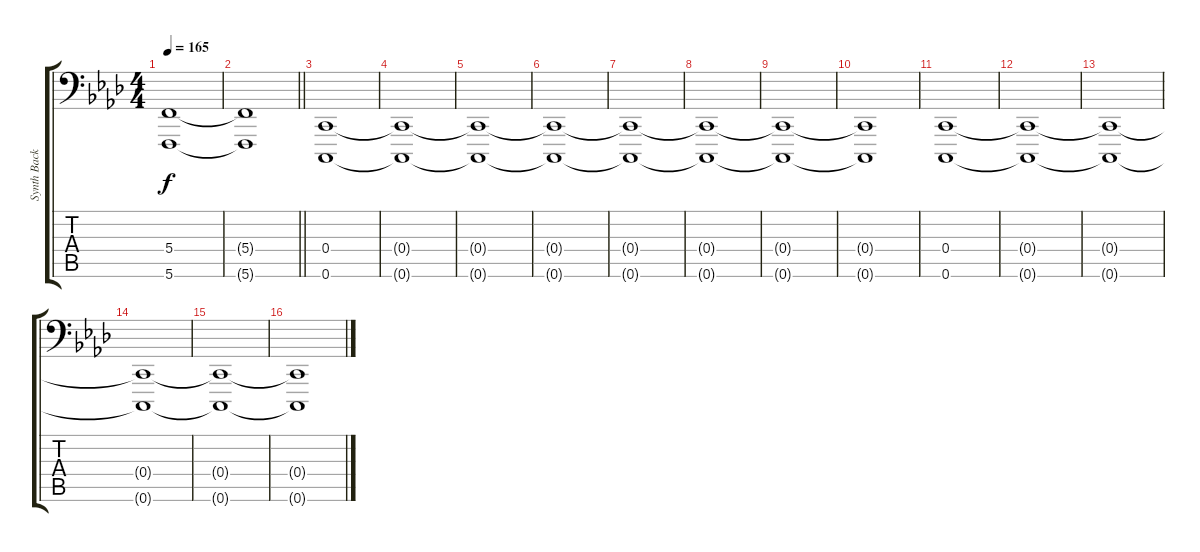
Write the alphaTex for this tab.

\track ("Synth Backing" "Synth Back") {instrument pad8sweep}
\staff {score tabs}
\tuning (D3 A2 F2 C2 G1 C1) {hide}
\ts (4 4)
\tempo 165
\clef f4
\ks ab
(5.4 5.6).1{dy f} |
\barLineRight lightlight
(5.4{t} 5.6{t}).1 |
\section ("" "")
(0.4 0.6).1 |
(0.4{t} 0.6{t}).1 |
(0.4{t} 0.6{t}).1 |
(0.4{t} 0.6{t}).1 |
(0.4{t} 0.6{t}).1 |
(0.4{t} 0.6{t}).1 |
(0.4{t} 0.6{t}).1 |
(0.4{t} 0.6{t}).1 |
(0.4 0.6).1 |
(0.4{t} 0.6{t}).1 |
(0.4{t} 0.6{t}).1 |
(0.4{t} 0.6{t}).1 |
(0.4{t} 0.6{t}).1 |
(0.4{t} 0.6{t}).1
